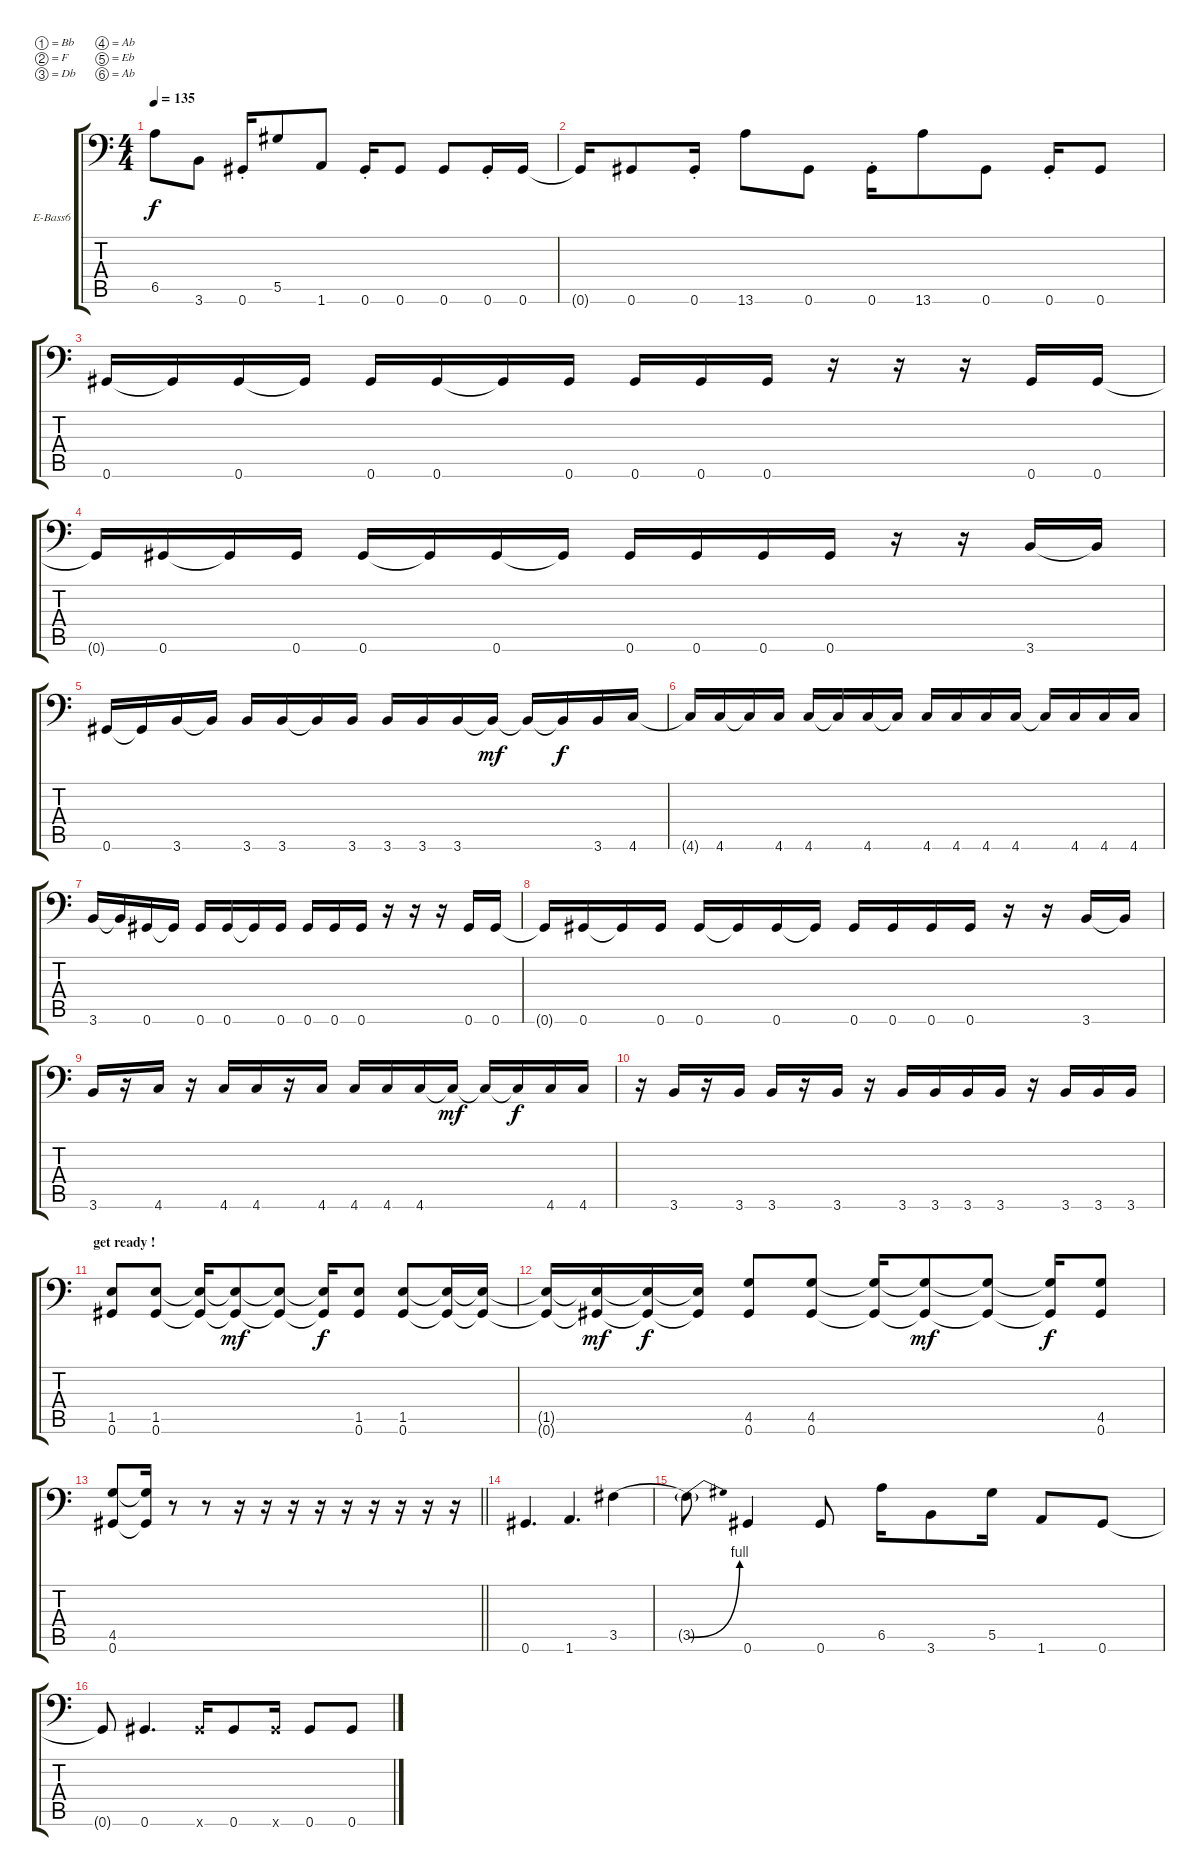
\bracketExtendMode groupsimilarinstruments
\firstSystemTrackNameOrientation horizontal
\otherSystemsTrackNameOrientation horizontal
\track ("Sam" "E-Bass6") {instrument electricbasspick}
\staff {score tabs}
\tuning (Bb3 F3 Db3 Ab2 Eb2 Ab1)
\ts (4 4)
\tempo 135
\clef f4
\ks c
6.5.8{dy f} 3.6.8 0.6{st}.16 5.5.8 1.6.8 0.6{st}.16 0.6.8 0.6.8 0.6{st}.16 0.6.16 |
0.6{t}.16 0.6.8 0.6{st}.16 13.6.8 0.6.8 0.6{st}.16 13.6.8 0.6.8 0.6{st}.16 0.6.8 |
0.6.16 0.6{t}.16 0.6.16 0.6{t}.16 0.6.16 0.6.16 0.6{t}.16 0.6.16 0.6.16 0.6.16 0.6.16 r.16 r.16 r.16 0.6.16 0.6.16 |
0.6{t}.16 0.6.16 0.6{t}.16 0.6.16 0.6.16 0.6{t}.16 0.6.16 0.6{t}.16 0.6.16 0.6.16 0.6.16 0.6.16 r.16 r.16 3.6.16 3.6{t}.16 |
0.6.16 0.6{t}.16 3.6.16 3.6{t}.16 3.6.16 3.6.16 3.6{t}.16 3.6.16 3.6.16 3.6.16 3.6.16 3.6{t}.16{dy mf} 3.6{t}.16 3.6{t}.16{dy f} 3.6.16 4.6.16 |
4.6{t}.16 4.6.16 4.6{t}.16 4.6.16 4.6.16 4.6{t}.16 4.6.16 4.6{t}.16 4.6.16 4.6.16 4.6.16 4.6.16 4.6{t}.16 4.6.16 4.6.16 4.6.16 |
3.6.16 3.6{t}.16 0.6.16 0.6{t}.16 0.6.16 0.6.16 0.6{t}.16 0.6.16 0.6.16 0.6.16 0.6.16 r.16 r.16 r.16 0.6.16 0.6.16 |
0.6{t}.16 0.6.16 0.6{t}.16 0.6.16 0.6.16 0.6{t}.16 0.6.16 0.6{t}.16 0.6.16 0.6.16 0.6.16 0.6.16 r.16 r.16 3.6.16 3.6{t}.16 |
3.6.16 r.16 4.6.16 r.16 4.6.16 4.6.16 r.16 4.6.16 4.6.16 4.6.16 4.6.16 4.6{t}.16{dy mf} 4.6{t}.16 4.6{t}.16{dy f} 4.6.16 4.6.16 |
r.16 3.6.16 r.16 3.6.16 3.6.16 r.16 3.6.16 r.16 3.6.16 3.6.16 3.6.16 3.6.16 r.16 3.6.16 3.6.16 3.6.16 |
\section ("" "get ready !")
(1.5 0.6).8 (1.5 0.6).8 (1.5{t} 0.6{t}).16 (1.5{t} 0.6{t}).8{dy mf} (1.5{t} 0.6{t}).8 (1.5{t} 0.6{t}).16{dy f} (1.5 0.6).8 (1.5 0.6).8 (1.5{t} 0.6{t}).16 (1.5{t} 0.6{t}).16 |
(1.5{t} 0.6{t}).16 (1.5{t} 0.6{t}).16{dy mf} (1.5{t} 0.6{t}).16{dy f} (1.5{t} 0.6{t}).16 (4.5 0.6).8 (4.5 0.6).8 (4.5{t} 0.6{t}).16 (4.5{t} 0.6{t}).8{dy mf} (4.5{t} 0.6{t}).8 (4.5{t} 0.6{t}).16{dy f} (4.5 0.6).8 |
\barLineRight lightlight
(4.5 0.6).8 (4.5{t} 0.6{t}).16 r.8 r.8 r.16 r.16 r.16 r.16 r.16 r.16 r.16 r.16 r.16 |
0.6.4{d} 1.6.4{d} 3.5{be (hold 0 0 60 0)}.4 |
3.5{be (bend 0 0 60 4) t}.8 0.6.4 0.6.8 6.5.16 3.6.8 5.5.16 1.6.8 0.6.8 |
0.6{t}.8 0.6.4{d} 0.6{x}.16 0.6.8 0.6{x}.16 0.6.8 0.6.8
